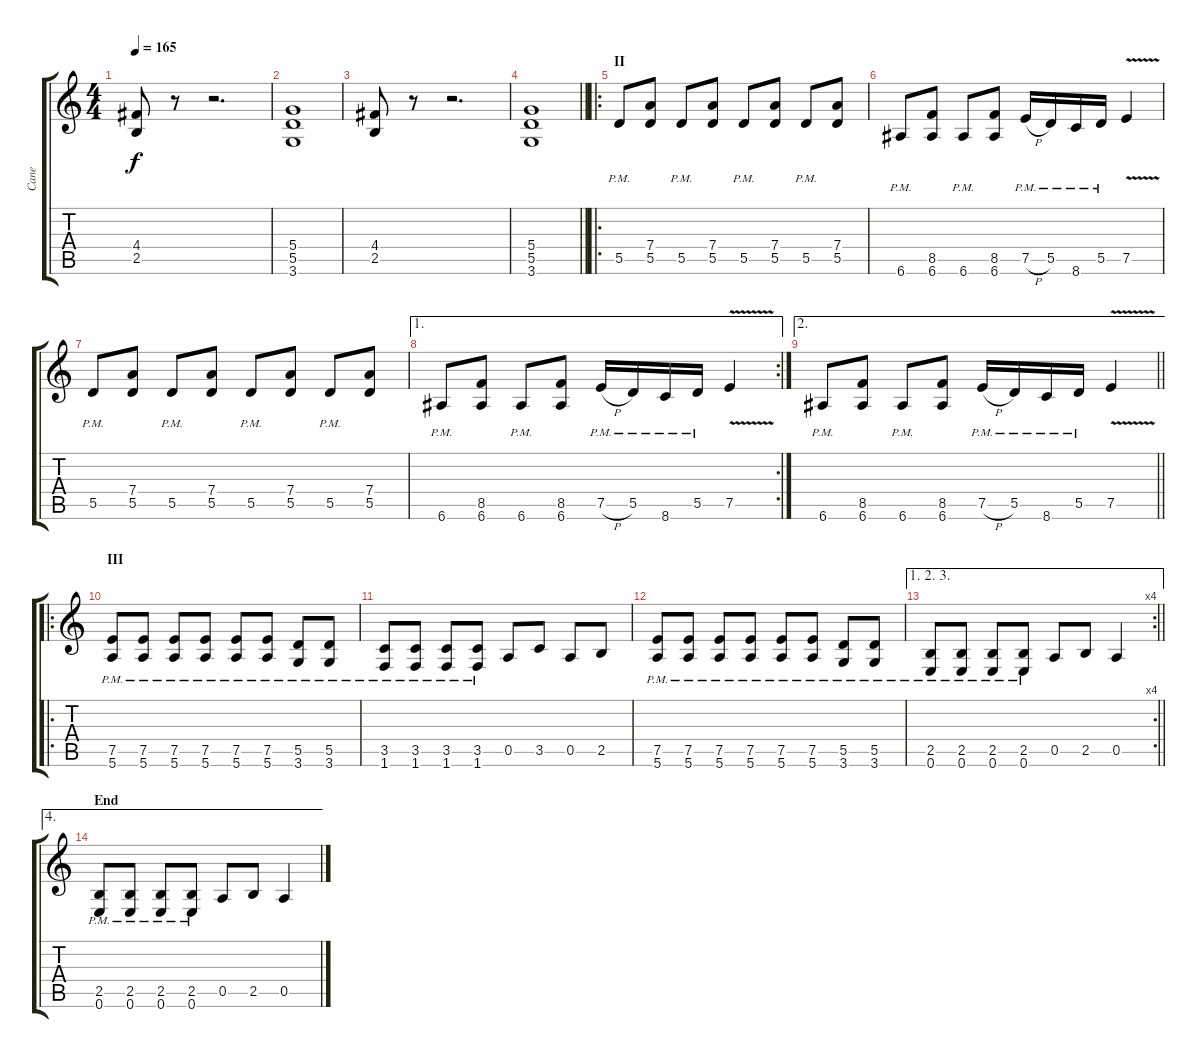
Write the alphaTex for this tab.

\track ("Cane" "Cane") {instrument distortionguitar}
\staff {score tabs}
\tuning (E4 B3 G3 D3 A2 E2) {hide}
\ts (4 4)
\tempo 165
\clef g2
\ks c
(4.4 2.5).8{dy f} r.8 r.2{d} |
(5.4 5.5 3.6).1 |
(4.4 2.5).8 r.8 r.2{d} |
\barLineRight lightlight
(5.4 5.5 3.6).1 |
\ro
\section ("" "II")
5.5{pm}.8 (7.4 5.5).8 5.5{pm}.8 (7.4 5.5).8 5.5{pm}.8 (7.4 5.5).8 5.5{pm}.8 (7.4 5.5).8 |
6.6{pm}.8 (8.5 6.6).8 6.6{pm}.8 (8.5 6.6).8 7.5{h pm}.16 5.5{pm}.16 8.6{pm}.16 5.5{pm}.16 7.5{v}.4 |
5.5{pm}.8 (7.4 5.5).8 5.5{pm}.8 (7.4 5.5).8 5.5{pm}.8 (7.4 5.5).8 5.5{pm}.8 (7.4 5.5).8 |
\ae 1
\rc 2
6.6{pm}.8 (8.5 6.6).8 6.6{pm}.8 (8.5 6.6).8 7.5{h pm}.16 5.5{pm}.16 8.6{pm}.16 5.5{pm}.16 7.5{v}.4 |
\ae 2
\barLineRight lightlight
6.6{pm}.8 (8.5 6.6).8 6.6{pm}.8 (8.5 6.6).8 7.5{h pm}.16 5.5{pm}.16 8.6{pm}.16 5.5{pm}.16 7.5{v}.4 |
\ro
\section ("" "III")
(7.5{pm} 5.6{pm}).8 (7.5{pm} 5.6{pm}).8 (7.5{pm} 5.6{pm}).8 (7.5{pm} 5.6{pm}).8 (7.5{pm} 5.6{pm}).8 (7.5{pm} 5.6{pm}).8 (5.5{pm} 3.6{pm}).8 (5.5{pm} 3.6{pm}).8 |
(3.5{pm} 1.6{pm}).8 (3.5{pm} 1.6{pm}).8 (3.5{pm} 1.6{pm}).8 (3.5{pm} 1.6{pm}).8 0.5.8 3.5.8 0.5.8 2.5.8 |
(7.5{pm} 5.6{pm}).8 (7.5{pm} 5.6{pm}).8 (7.5{pm} 5.6{pm}).8 (7.5{pm} 5.6{pm}).8 (7.5{pm} 5.6{pm}).8 (7.5{pm} 5.6{pm}).8 (5.5{pm} 3.6{pm}).8 (5.5{pm} 3.6{pm}).8 |
\ae (1 2 3)
\rc 4
\barLineRight lightlight
(2.5{pm} 0.6{pm}).8 (2.5{pm} 0.6{pm}).8 (2.5{pm} 0.6{pm}).8 (2.5{pm} 0.6{pm}).8 0.5.8 2.5.8 0.5.4 |
\ae 4
\section ("" "End")
(2.5{pm} 0.6{pm}).8 (2.5{pm} 0.6{pm}).8 (2.5{pm} 0.6{pm}).8 (2.5{pm} 0.6{pm}).8 0.5.8 2.5.8 0.5.4
